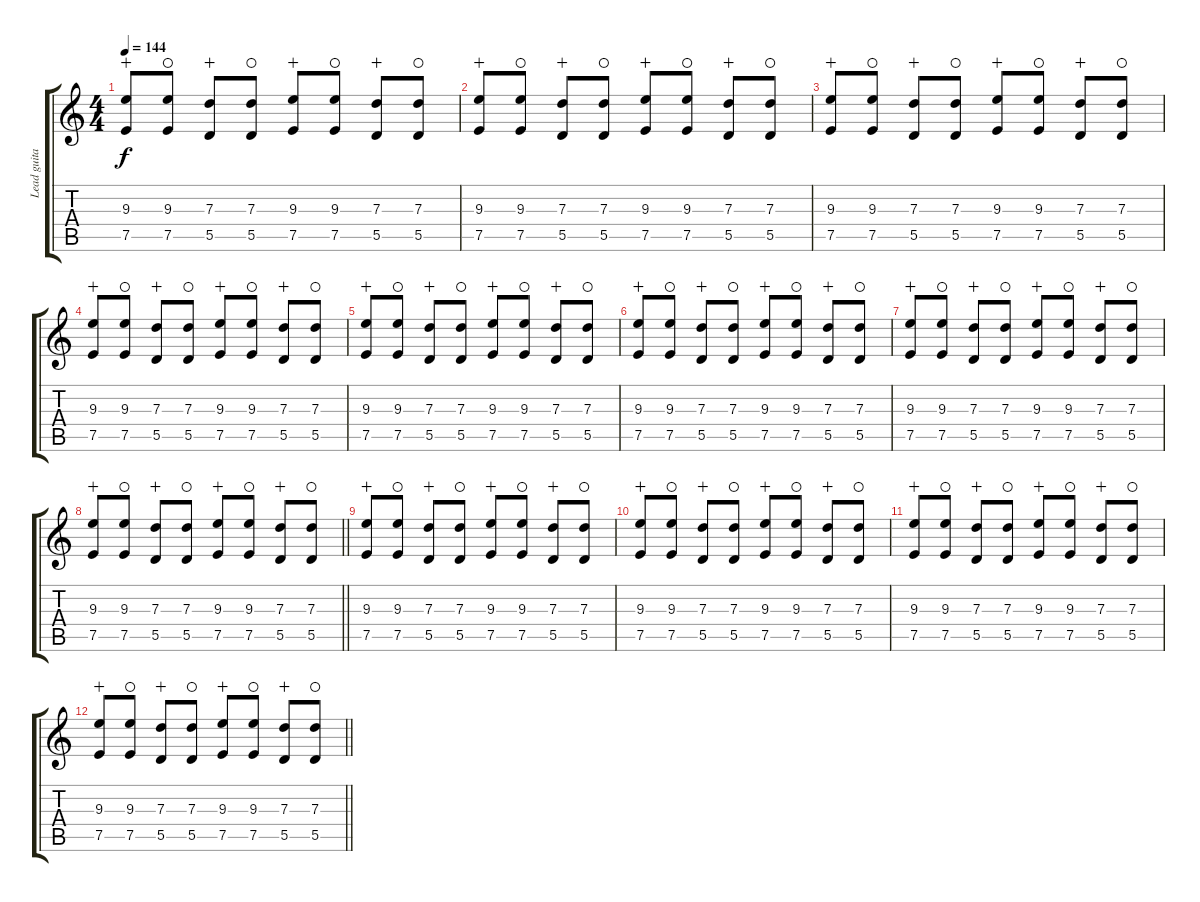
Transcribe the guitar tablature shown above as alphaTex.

\track ("Lead guitar (humbucker)" "Lead guita") {instrument overdrivenguitar}
\staff {score tabs}
\tuning (E4 B3 G3 D3 A2 E2) {hide}
\ts (4 4)
\tempo 144
\clef g2
\ks c
(9.3 7.5).8{dy f wahc} (9.3 7.5).8{waho} (7.3 5.5).8{wahc} (7.3 5.5).8{waho} (9.3 7.5).8{wahc} (9.3 7.5).8{waho} (7.3 5.5).8{wahc} (7.3 5.5).8{waho} |
(9.3 7.5).8{wahc} (9.3 7.5).8{waho} (7.3 5.5).8{wahc} (7.3 5.5).8{waho} (9.3 7.5).8{wahc} (9.3 7.5).8{waho} (7.3 5.5).8{wahc} (7.3 5.5).8{waho} |
(9.3 7.5).8{wahc} (9.3 7.5).8{waho} (7.3 5.5).8{wahc} (7.3 5.5).8{waho} (9.3 7.5).8{wahc} (9.3 7.5).8{waho} (7.3 5.5).8{wahc} (7.3 5.5).8{waho} |
(9.3 7.5).8{wahc} (9.3 7.5).8{waho} (7.3 5.5).8{wahc} (7.3 5.5).8{waho} (9.3 7.5).8{wahc} (9.3 7.5).8{waho} (7.3 5.5).8{wahc} (7.3 5.5).8{waho} |
(9.3 7.5).8{wahc} (9.3 7.5).8{waho} (7.3 5.5).8{wahc} (7.3 5.5).8{waho} (9.3 7.5).8{wahc} (9.3 7.5).8{waho} (7.3 5.5).8{wahc} (7.3 5.5).8{waho} |
(9.3 7.5).8{wahc} (9.3 7.5).8{waho} (7.3 5.5).8{wahc} (7.3 5.5).8{waho} (9.3 7.5).8{wahc} (9.3 7.5).8{waho} (7.3 5.5).8{wahc} (7.3 5.5).8{waho} |
(9.3 7.5).8{wahc} (9.3 7.5).8{waho} (7.3 5.5).8{wahc} (7.3 5.5).8{waho} (9.3 7.5).8{wahc} (9.3 7.5).8{waho} (7.3 5.5).8{wahc} (7.3 5.5).8{waho} |
\barLineRight lightlight
(9.3 7.5).8{wahc} (9.3 7.5).8{waho} (7.3 5.5).8{wahc} (7.3 5.5).8{waho} (9.3 7.5).8{wahc} (9.3 7.5).8{waho} (7.3 5.5).8{wahc} (7.3 5.5).8{waho} |
(9.3 7.5).8{wahc} (9.3 7.5).8{waho} (7.3 5.5).8{wahc} (7.3 5.5).8{waho} (9.3 7.5).8{wahc} (9.3 7.5).8{waho} (7.3 5.5).8{wahc} (7.3 5.5).8{waho} |
(9.3 7.5).8{wahc} (9.3 7.5).8{waho} (7.3 5.5).8{wahc} (7.3 5.5).8{waho} (9.3 7.5).8{wahc} (9.3 7.5).8{waho} (7.3 5.5).8{wahc} (7.3 5.5).8{waho} |
(9.3 7.5).8{wahc} (9.3 7.5).8{waho} (7.3 5.5).8{wahc} (7.3 5.5).8{waho} (9.3 7.5).8{wahc} (9.3 7.5).8{waho} (7.3 5.5).8{wahc} (7.3 5.5).8{waho} |
\barLineRight lightlight
(9.3 7.5).8{wahc} (9.3 7.5).8{waho} (7.3 5.5).8{wahc} (7.3 5.5).8{waho} (9.3 7.5).8{wahc} (9.3 7.5).8{waho} (7.3 5.5).8{wahc} (7.3 5.5).8{waho}
